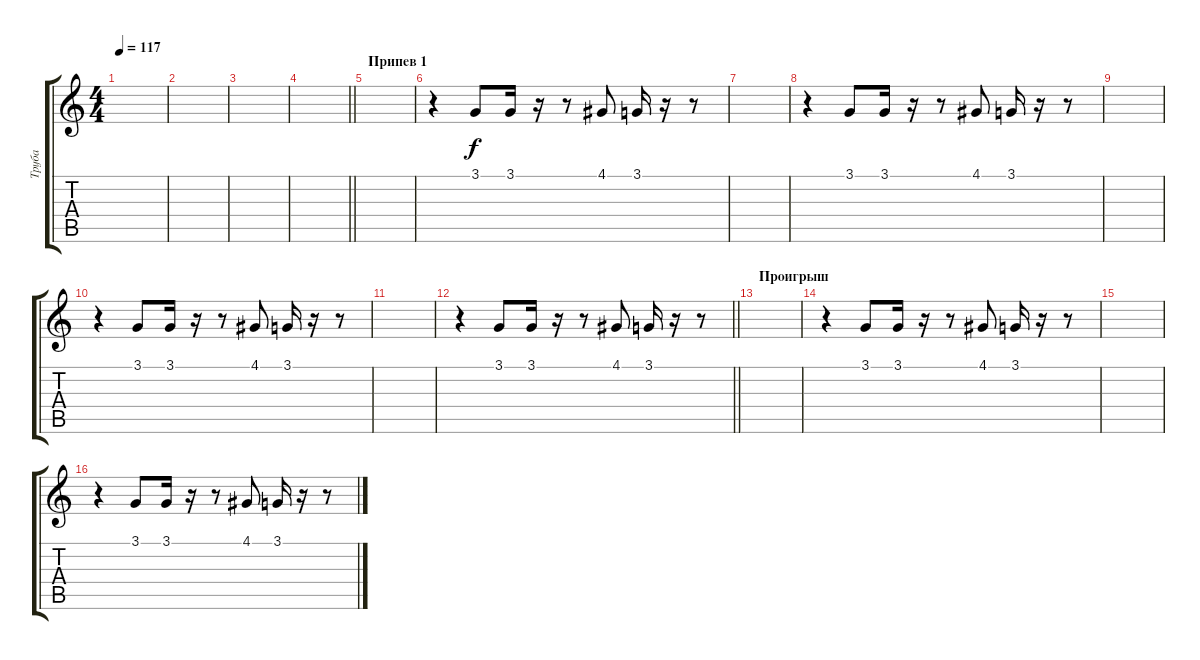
\track ("Труба" "Труба") {instrument trumpet}
\staff {score tabs}
\tuning (E4 B3 G3 D3 A2 E2) {hide}
\ts (4 4)
\tempo 117
\clef g2
\ks c
|
|
|
\barLineRight lightlight
|
\section ("" "Припев 1")
|
r.4 3.1.8 3.1.16 r.16 r.8 4.1.8 3.1.16 r.16 r.8 |
|
r.4 3.1.8 3.1.16 r.16 r.8 4.1.8 3.1.16 r.16 r.8 |
|
r.4 3.1.8 3.1.16 r.16 r.8 4.1.8 3.1.16 r.16 r.8 |
|
\barLineRight lightlight
r.4 3.1.8 3.1.16 r.16 r.8 4.1.8 3.1.16 r.16 r.8 |
\section ("" "Проигрыш")
|
r.4 3.1.8 3.1.16 r.16 r.8 4.1.8 3.1.16 r.16 r.8 |
|
r.4 3.1.8 3.1.16 r.16 r.8 4.1.8 3.1.16 r.16 r.8
